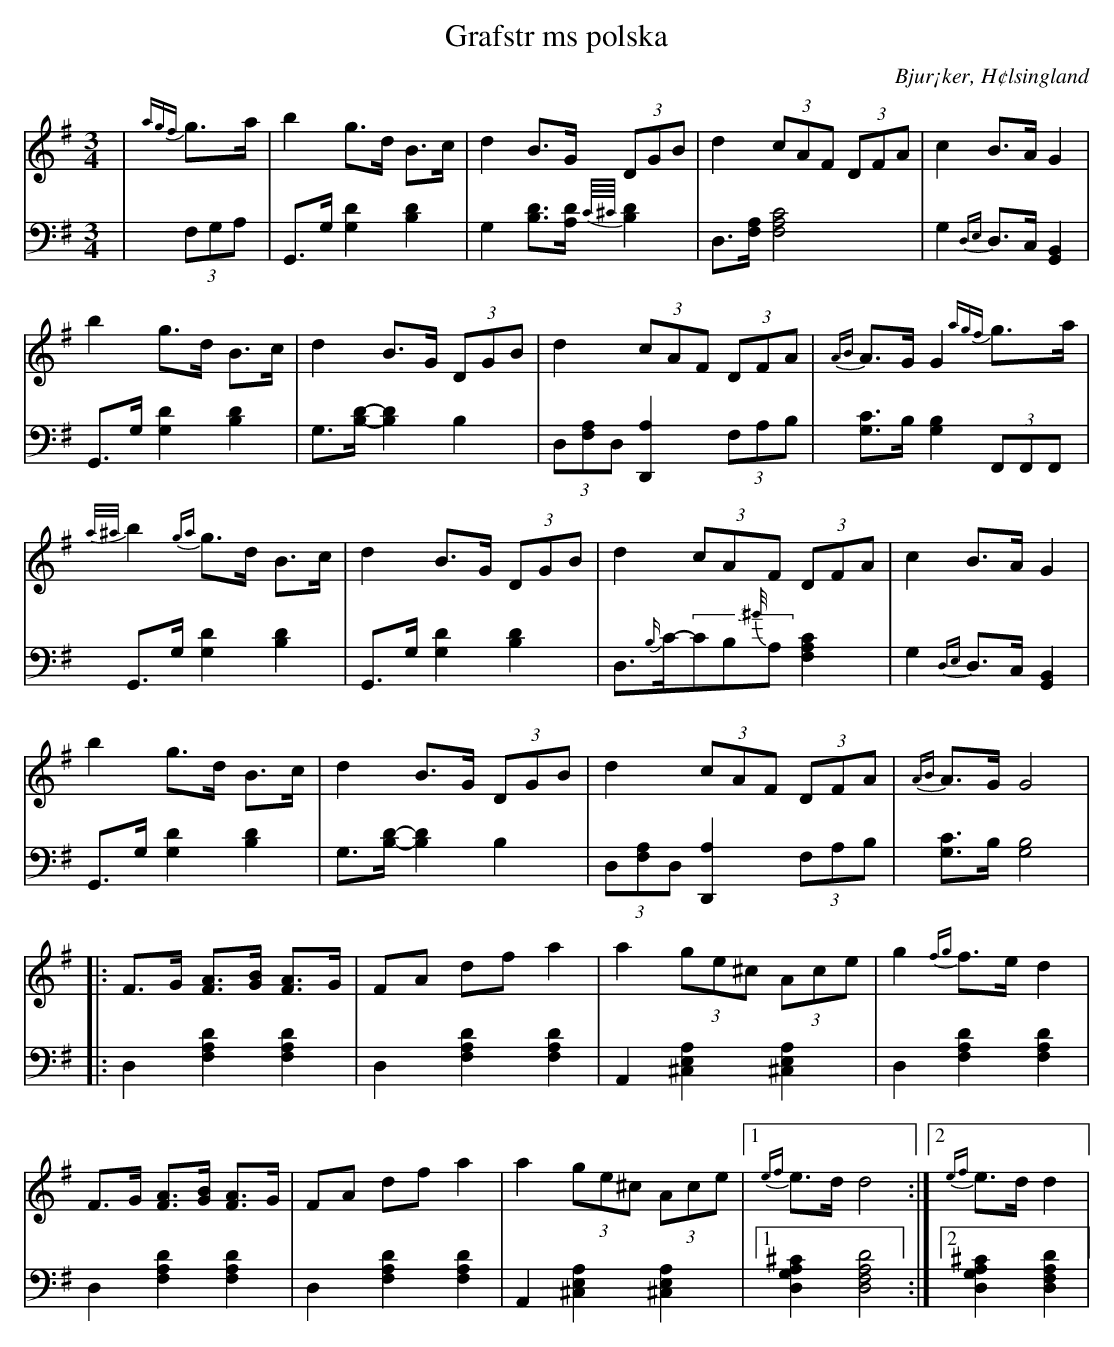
X:1
T: Grafstr ms polska
O: Bjur¡ker, H¢lsingland
M: 3/4
L: 1/8
K: G
V:1
V:2
V: 1
|{agf}g>a|b2 g>d B>c|d2 B>G (3DGB|d2 (3cAF (3DFA|c2 B>A G2|
b2 g>d B>c|d2 B>G (3DGB|d2 (3cAF (3DFA|{AB}A>G G2 {agf}g>a|
{a/^a/}b2 {ga}g>d B>c|d2 B>G (3DGB|d2 (3cAF (3DFA|c2 B>A G2|
b2 g>d B>c|d2 B>G (3DGB|d2 (3cAF (3DFA|{AB}A>G G4|
|:F>G [FA]>[GB] [FA]>G |FA df a2 |a2 (3ge^c (3Ace |g2 {fg}f>e d2 |
F>G [FA]>[GB] [FA]>G |FA df a2 |a2 (3ge^c (3Ace |1 {ef}e>d d4:|2 {ef}e>d d2|
V:2 clef=bass
|(3F,G,A, | G,,>G, [G,2D2] [B,2D2]|G,2 [B,D]>[A,D] {C//^C//}[B,D]2|D,>[F,A,] [F,4A,4C4]| G,2 {D,E,}D,>C, [G,,2B,,2]|
 G,,>G, [G,2D2] [B,2D2]|G,>[B,D]-[B,2D2] B,2|(3D,[F,A,]D, [D,,2A,2] (3F,A,B,| [G,C]>B, [G,2B,2](3F,,F,,F,,|
G,,>G, [G,2D2] [B,2D2]|G,,>G, [G,2D2] [B,2D2]|D,>{B,/}C-(3CB,{^A//}A, [F,2A,2C2]| G,2 {D,E,}D,>C, [G,,2B,,2]|
 G,,>G, [G,2D2] [B,2D2]|G,>[B,D]-[B,2D2] B,2|(3D,[F,A,]D, [D,,2A,2] (3F,A,B,| [G,C]>B, [G,4B,4]|
|:D,2 [F,2A,2D2] [F,2A,2D2]|D,2 [F,2A,2D2] [F,2A,2D2]| A,,2 [^C,2E,2A,2] [^C,2E,2A,2]|D,2 [F,2A,2D2] [F,2A,2D2] |
D,2 [F,2A,2D2] [F,2A,2D2] | D,2 [F,2A,2D2] [F,2A,2D2] | A,,2 [^C,2E,2A,2] [^C,2E,2A,2]|1 [D,2G,2A,2^C2] [D,4F,4A,4D4]:|2 [D,2G,2A,2^C2] [D,2F,2A,2D2]|
